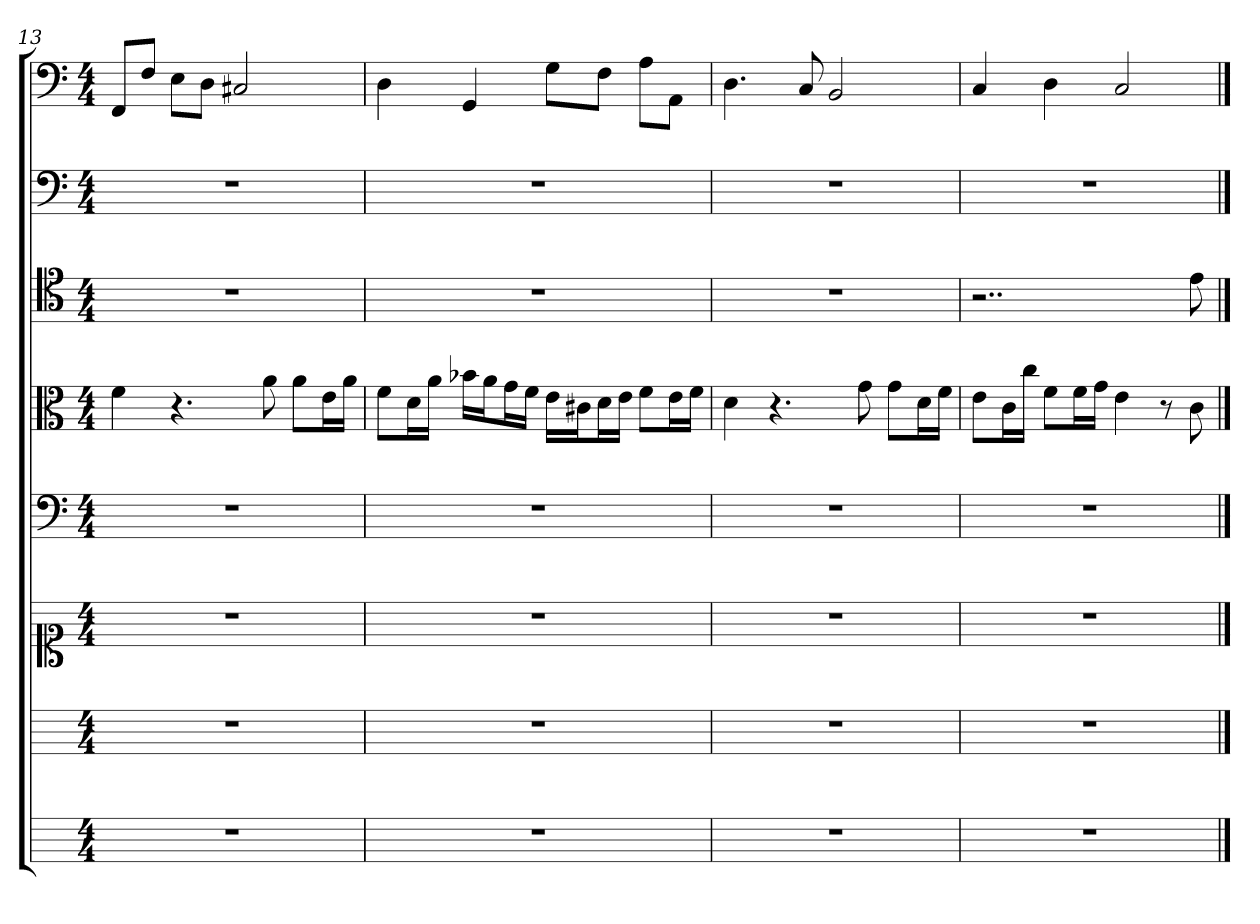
**kern	**kern	**kern	**kern	**kern	**kern	**kern	**kern
*part8	*part7	*part6	*part5	*part4	*part3	*part2	*part1
*staff8	*staff7	*staff6	*staff5	*staff4	*staff3	*staff2	*staff1
*	*	*clefC1	*clefF4	*clefC3	*clefC4	*clefF4	*clefF4
*k[]	*k[]	*k[]	*k[]	*k[]	*k[]	*k[]	*k[]
*C:	*C:	*C:	*C:	*C:	*C:	*C:	*C:
*M4/4	*M4/4	*M4/4	*M4/4	*M4/4	*M4/4	*M4/4	*M4/4
=13	=13	=13	=13	=13	=13	=13	=13
1r	1r	1r	1r	4f	1r	1r	8FF/L
.	.	.	.	.	.	.	8F/J
.	.	.	.	4.r	.	.	8E\L
.	.	.	.	.	.	.	8D\J
.	.	.	.	.	.	.	2C#X
.	.	.	.	8a	.	.	.
.	.	.	.	8a\L	.	.	.
.	.	.	.	16e\L	.	.	.
.	.	.	.	16a\JJ	.	.	.
=14	=14	=14	=14	=14	=14	=14	=14
1r	1r	1r	1r	8f\L	1r	1r	4D
.	.	.	.	16d\L	.	.	.
.	.	.	.	16a\JJ	.	.	.
.	.	.	.	16b-X\LL	.	.	4GG
.	.	.	.	16a\J	.	.	.
.	.	.	.	16g\L	.	.	.
.	.	.	.	16f\JJ	.	.	.
.	.	.	.	16e\LL	.	.	8G\L
.	.	.	.	16c#X\J	.	.	.
.	.	.	.	16d\L	.	.	8F\J
.	.	.	.	16e\JJ	.	.	.
.	.	.	.	8f\L	.	.	8A\L
.	.	.	.	16e\L	.	.	8AA\J
.	.	.	.	16f\JJ	.	.	.
=15	=15	=15	=15	=15	=15	=15	=15
1r	1r	1r	1r	4d	1r	1r	4.D
.	.	.	.	4.r	.	.	.
.	.	.	.	.	.	.	8C
.	.	.	.	.	.	.	2BB
.	.	.	.	8g	.	.	.
.	.	.	.	8g\L	.	.	.
.	.	.	.	16d\L	.	.	.
.	.	.	.	16f\JJ	.	.	.
=16	=16	=16	=16	=16	=16	=16	=16
1r	1r	1r	1r	8e\L	2..r	1r	4C
.	.	.	.	16c\L	.	.	.
.	.	.	.	16cc\JJ	.	.	.
.	.	.	.	8f\L	.	.	4D
.	.	.	.	16f\L	.	.	.
.	.	.	.	16g\JJ	.	.	.
.	.	.	.	4e	.	.	2C
.	.	.	.	8r	.	.	.
.	.	.	.	8c	8e	.	.
==	==	==	==	==	==	==	==
*-	*-	*-	*-	*-	*-	*-	*-
